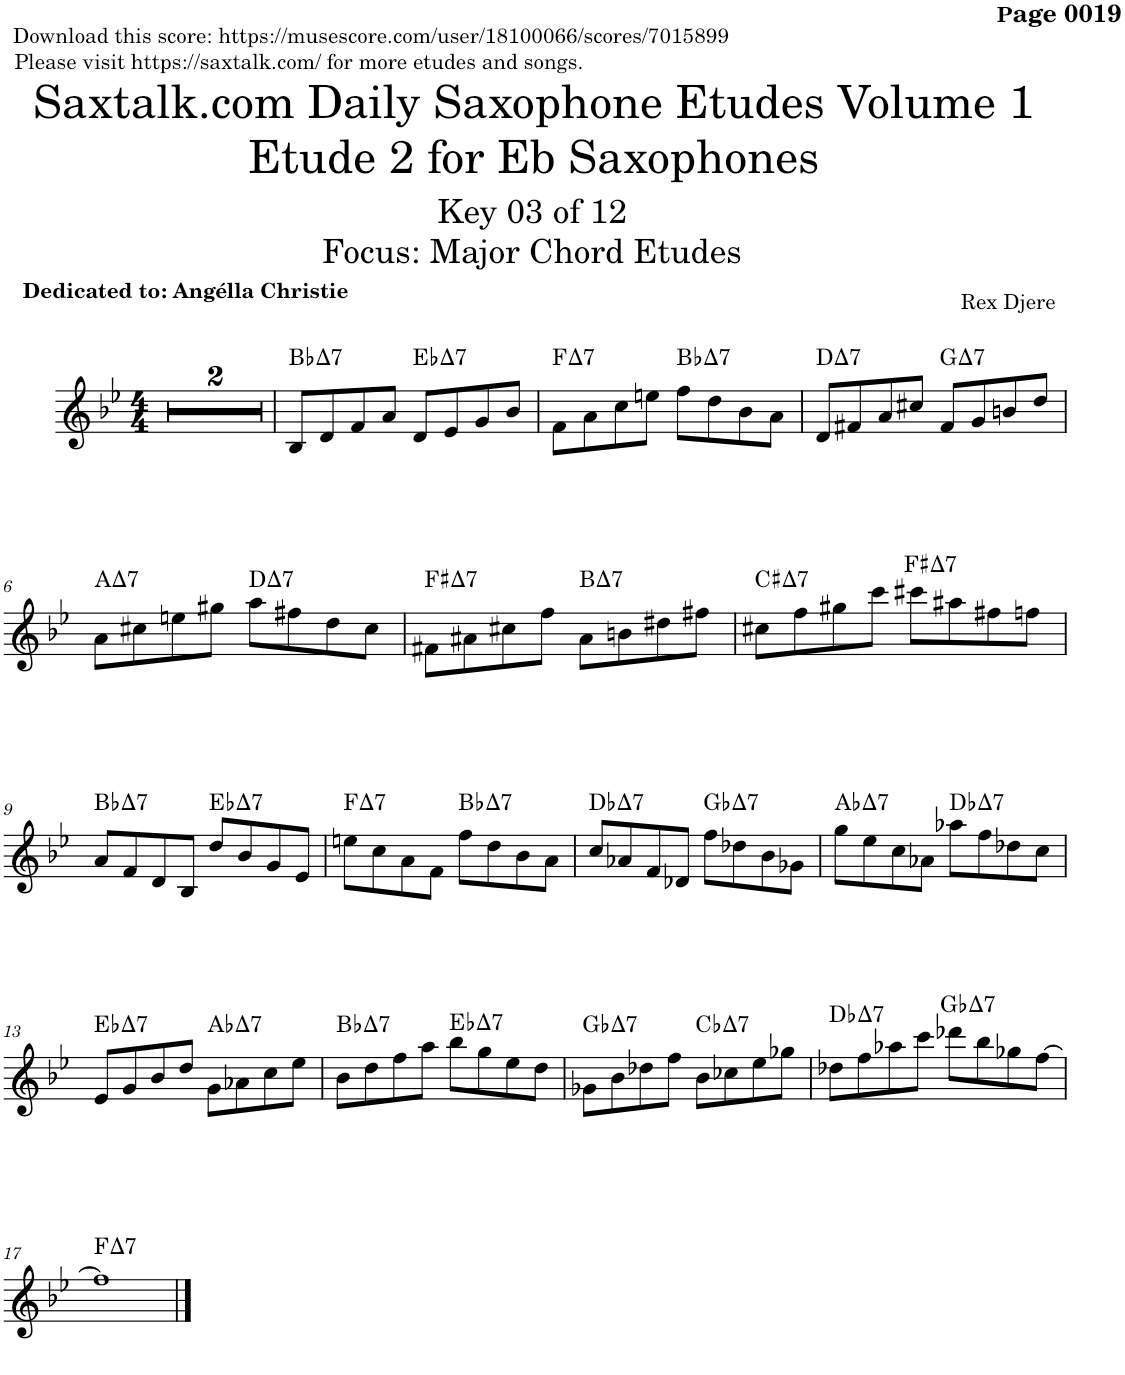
**kern	**harte
*part1	*part1
*staff1	*
*I"Alto Saxophone	*
*I'A. Sax.	*
*clefG2	*
*Trd5c9	*
*k[b-e-]	*
*M4/4	*
=1	=1
1r	.
=2	=2
1r	.
=3	=3
!	!LO:H:kt=7
8B-/L	Bb:maj7
8d/	.
8f/	.
8a/J	.
!	!LO:H:kt=7
8d/L	Eb:maj7
8e-/	.
8g/	.
8b-/J	.
=4	=4
!	!LO:H:kt=7
8f\L	F:maj7
8a\	.
8cc\	.
8een\J	.
!	!LO:H:kt=7
8ff\L	Bb:maj7
8dd\	.
8b-\	.
8a\J	.
=5	=5
!	!LO:H:kt=7
8d/L	D:maj7
8f#X/	.
8a/	.
8cc#X/J	.
!	!LO:H:kt=7
8f#/L	G:maj7
8g/	.
8bn/	.
8dd/J	.
!!LO:LB:g=z
=6	=6
!	!LO:H:kt=7
8a\L	A:maj7
8cc#X\	.
8een\	.
8gg#X\J	.
!	!LO:H:kt=7
8aa\L	D:maj7
8ff#X\	.
8dd\	.
8cc#\J	.
=7	=7
!	!LO:H:kt=7
8f#X\L	F#:maj7
8a#X\	.
8cc#X\	.
8ff\J	.
!	!LO:H:kt=7
8a#\L	B:maj7
8bn\	.
8dd#X\	.
8ff#X\J	.
=8	=8
!	!LO:H:kt=7
8cc#X\L	C#:maj7
8ff\	.
8gg#X\	.
8ccc\J	.
!	!LO:H:kt=7
8ccc#X\L	F#:maj7
8aa#X\	.
8ff#X\	.
8ffn\J	.
!!LO:LB:g=z
=9	=9
!	!LO:H:kt=7
8a/L	Bb:maj7
8f/	.
8d/	.
8B-/J	.
!	!LO:H:kt=7
8dd/L	Eb:maj7
8b-/	.
8g/	.
8e-/J	.
=10	=10
!	!LO:H:kt=7
8een\L	F:maj7
8cc\	.
8a\	.
8f\J	.
!	!LO:H:kt=7
8ff\L	Bb:maj7
8dd\	.
8b-\	.
8a\J	.
=11	=11
!	!LO:H:kt=7
8cc/L	Db:maj7
8a-X/	.
8f/	.
8d-X/J	.
!	!LO:H:kt=7
8ff\L	Gb:maj7
8dd-X\	.
8b-\	.
8g-X\J	.
=12	=12
!	!LO:H:kt=7
8gg\L	Ab:maj7
8ee-\	.
8cc\	.
8a-X\J	.
!	!LO:H:kt=7
8aa-X\L	Db:maj7
8ff\	.
8dd-X\	.
8cc\J	.
!!LO:LB:g=z
=13	=13
!	!LO:H:kt=7
8e-/L	Eb:maj7
8g/	.
8b-/	.
8dd/J	.
!	!LO:H:kt=7
8g\L	Ab:maj7
8a-X\	.
8cc\	.
8ee-\J	.
=14	=14
!	!LO:H:kt=7
8b-\L	Bb:maj7
8dd\	.
8ff\	.
8aa\J	.
!	!LO:H:kt=7
8bb-\L	Eb:maj7
8gg\	.
8ee-\	.
8dd\J	.
=15	=15
!	!LO:H:kt=7
8g-X\L	Gb:maj7
8b-\	.
8dd-X\	.
8ff\J	.
!	!LO:H:kt=7
8b-\L	Cb:maj7
8cc-X\	.
8ee-\	.
8gg-X\J	.
=16	=16
!	!LO:H:kt=7
8dd-X\L	Db:maj7
8ff\	.
8aa-X\	.
8ccc\J	.
!	!LO:H:kt=7
8ddd-X\L	Gb:maj7
8bb-\	.
8gg-X\	.
[8ff\J	.
=	=
*-	*-
